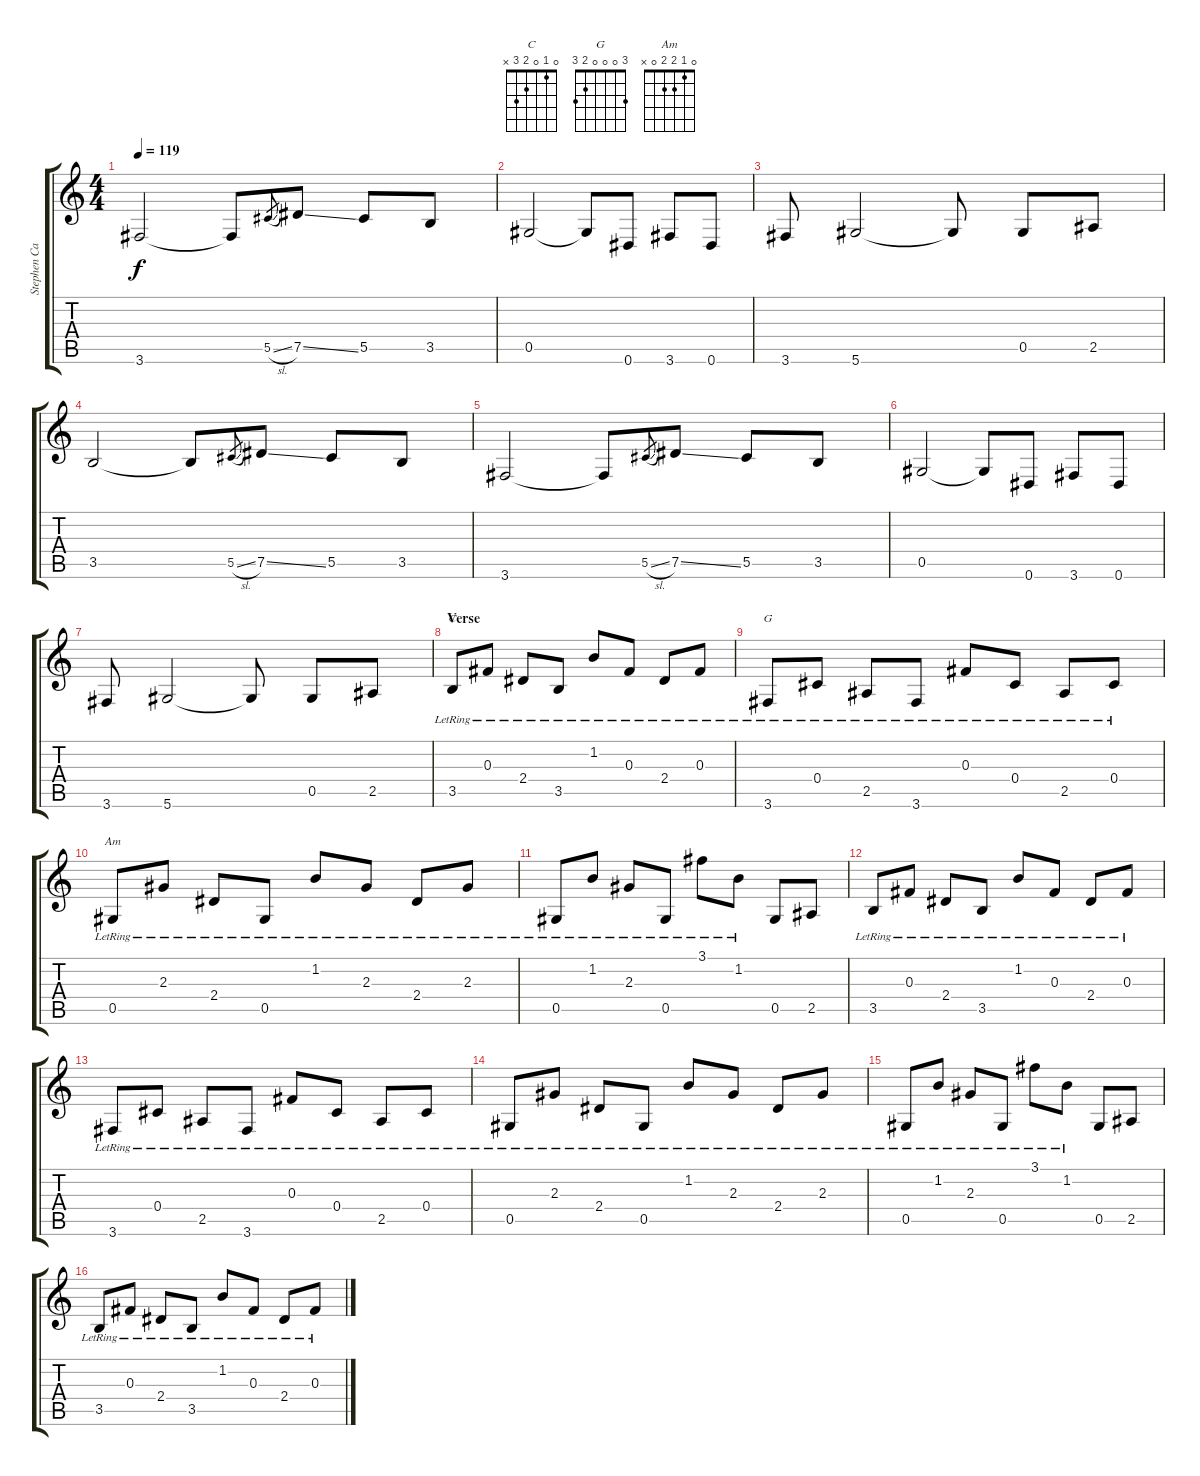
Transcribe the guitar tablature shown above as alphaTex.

\track ("Stephen Carpenter" "Stephen Ca") {instrument acousticguitarsteel}
\staff {score tabs}
\tuning (Eb4 Bb3 Gb3 Db3 Ab2 Eb2) {hide}
\chord ("C" 0 1 0 2 3 x)
\chord ("G" 3 0 0 0 2 3)
\chord ("Am" 0 1 2 2 0 x)
\ts (4 4)
\tempo 119
\clef g2
\ks c
3.6.2{dy f} 3.6{t}.8 5.5{sl}.8{gr} 7.5{ss}.8 5.5.8 3.5.8 |
0.5.2 0.5{t}.8 0.6.8 3.6.8 0.6.8 |
3.6.8 5.6.2 5.6{t}.8 0.5.8 2.5.8 |
3.5.2 3.5{t}.8 5.5{sl}.8{gr} 7.5{ss}.8 5.5.8 3.5.8 |
3.6.2 3.6{t}.8 5.5{sl}.8{gr} 7.5{ss}.8 5.5.8 3.5.8 |
0.5.2 0.5{t}.8 0.6.8 3.6.8 0.6.8 |
3.6.8 5.6.2 5.6{t}.8 0.5.8{instrument electricguitarclean} 2.5.8 |
\section ("" "Verse")
3.5{lr}.8{ch "C"} 0.3{lr}.8 2.4{lr}.8 3.5{lr}.8 1.2{lr}.8 0.3{lr}.8 2.4{lr}.8 0.3{lr}.8 |
3.6{lr}.8{ch "G"} 0.4{lr}.8 2.5{lr}.8 3.6{lr}.8 0.3{lr}.8 0.4{lr}.8 2.5{lr}.8 0.4{lr}.8 |
0.5{lr}.8{ch "Am"} 2.3{lr}.8 2.4{lr}.8 0.5{lr}.8 1.2{lr}.8 2.3{lr}.8 2.4{lr}.8 2.3{lr}.8 |
0.5{lr}.8 1.2{lr}.8 2.3{lr}.8 0.5{lr}.8 3.1{lr}.8 1.2{lr}.8 0.5.8 2.5.8 |
3.5{lr}.8 0.3{lr}.8 2.4{lr}.8 3.5{lr}.8 1.2{lr}.8 0.3{lr}.8 2.4{lr}.8 0.3{lr}.8 |
3.6{lr}.8 0.4{lr}.8 2.5{lr}.8 3.6{lr}.8 0.3{lr}.8 0.4{lr}.8 2.5{lr}.8 0.4{lr}.8 |
0.5{lr}.8 2.3{lr}.8 2.4{lr}.8 0.5{lr}.8 1.2{lr}.8 2.3{lr}.8 2.4{lr}.8 2.3{lr}.8 |
0.5{lr}.8 1.2{lr}.8 2.3{lr}.8 0.5{lr}.8 3.1{lr}.8 1.2{lr}.8 0.5.8 2.5.8 |
3.5{lr}.8 0.3{lr}.8 2.4{lr}.8 3.5{lr}.8 1.2{lr}.8 0.3{lr}.8 2.4{lr}.8 0.3{lr}.8
